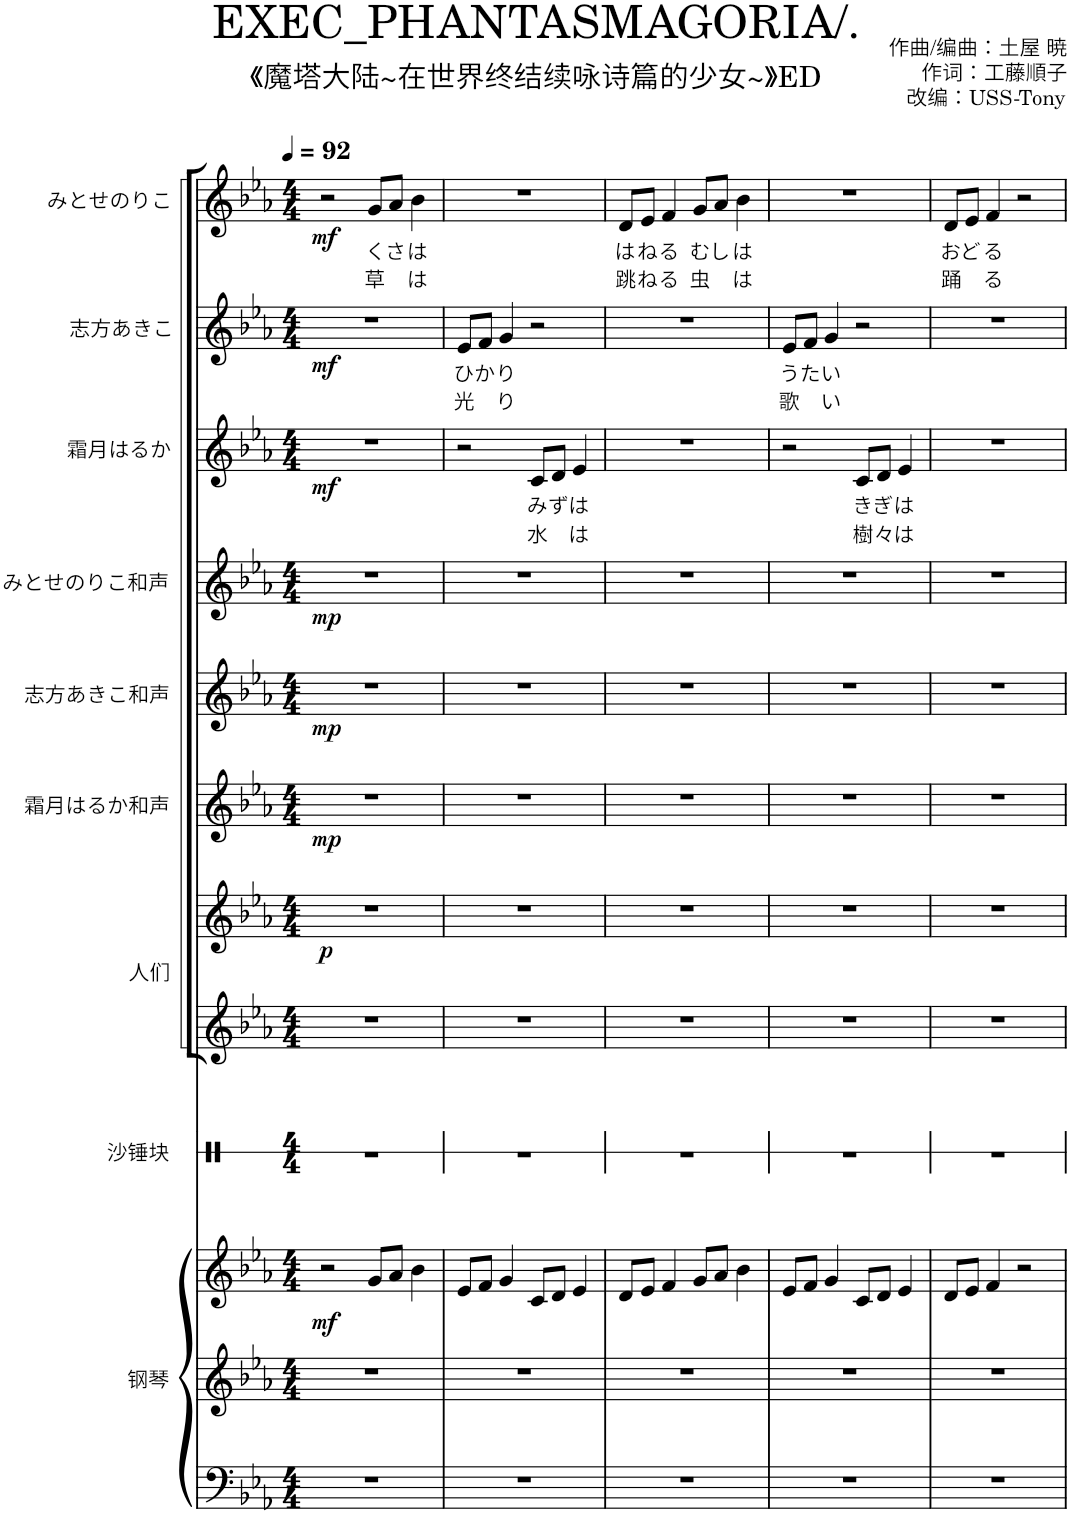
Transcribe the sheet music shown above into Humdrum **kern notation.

**kern	**kern	**kern	**dynam	**kern	**kern	**kern	**dynam	**kern	**dynam	**kern	**dynam	**kern	**dynam	**kern	**text	**text	**dynam	**kern	**text	**text	**dynam	**kern	**text	**text	**dynam
*part9	*part9	*part9	*part9	*part8	*part7	*part7	*part7	*part6	*part6	*part5	*part5	*part4	*part4	*part3	*part3	*part3	*part3	*part2	*part2	*part2	*part2	*part1	*part1	*part1	*part1
*staff12	*staff11	*staff10	*staff10/11/12	*staff9	*staff8	*staff7	*staff7/8	*staff6	*staff6	*staff5	*staff5	*staff4	*staff4	*staff3	*staff3	*staff3	*staff3	*staff2	*staff2	*staff2	*staff2	*staff1	*staff1	*staff1	*staff1
*I"钢琴	*	*	*	*I"沙锤块	*I"人们	*	*	*I"霜月はるか和声	*	*I"志方あきこ和声	*	*I"みとせのりこ和声	*	*I"霜月はるか	*	*	*	*I"志方あきこ	*	*	*	*I"みとせのりこ	*	*	*
*	*	*	*	*stria1	*	*	*	*	*	*	*	*	*	*	*	*	*	*	*	*	*	*	*	*	*
*clefF4	*clefG2	*clefG2	*	*clefX	*clefG2	*clefG2	*	*clefG2	*	*clefG2	*	*clefG2	*	*clefG2	*	*	*	*clefG2	*	*	*	*clefG2	*	*	*
*k[b-e-a-]	*k[b-e-a-]	*k[b-e-a-]	*	*k[]	*k[b-e-a-]	*k[b-e-a-]	*	*k[b-e-a-]	*	*k[b-e-a-]	*	*k[b-e-a-]	*	*k[b-e-a-]	*	*	*	*k[b-e-a-]	*	*	*	*k[b-e-a-]	*	*	*
*M4/4	*M4/4	*M4/4	*	*M4/4	*M4/4	*M4/4	*	*M4/4	*	*M4/4	*	*M4/4	*	*M4/4	*	*	*	*M4/4	*	*	*	*M4/4	*	*	*
*MM92	*MM92	*MM92	*	*MM92	*MM92	*MM92	*	*MM92	*	*MM92	*	*MM92	*	*MM92	*	*	*	*MM92	*	*	*	*MM92	*	*	*
=1	=1	=1	=1	=1	=1	=1	=1	=1	=1	=1	=1	=1	=1	=1	=1	=1	=1	=1	=1	=1	=1	=1	=1	=1	=1
!	!	!	!LO:DY:b	!	!	!	!LO:DY:b	!	!LO:DY:b	!	!LO:DY:b	!	!LO:DY:b	!	!	!	!LO:DY:b	!	!	!	!LO:DY:b	!	!	!	!LO:DY:b
1r	1r	2r	mf	1r	1r	1r	p	1r	mp	1r	mp	1r	mp	1r	.	.	mf	1r	.	.	mf	2r	.	.	mf
!	!	!	!	!	!	!	!	!	!	!	!	!	!	!	!	!	!	!	!	!	!	!	!LO:LY:b	!LO:LY:b	!
.	.	8g/L	.	.	.	.	.	.	.	.	.	.	.	.	.	.	.	.	.	.	.	8g/L	く	草	.
!	!	!	!	!	!	!	!	!	!	!	!	!	!	!	!	!	!	!	!	!	!	!	!LO:LY:b	!	!
.	.	8a-/J	.	.	.	.	.	.	.	.	.	.	.	.	.	.	.	.	.	.	.	8a-/J	さ	.	.
!	!	!	!	!	!	!	!	!	!	!	!	!	!	!	!	!	!	!	!	!	!	!	!LO:LY:b	!LO:LY:b	!
.	.	4b-\	.	.	.	.	.	.	.	.	.	.	.	.	.	.	.	.	.	.	.	4b-\	は	は	.
=2	=2	=2	=2	=2	=2	=2	=2	=2	=2	=2	=2	=2	=2	=2	=2	=2	=2	=2	=2	=2	=2	=2	=2	=2	=2
!	!	!	!	!	!	!	!	!	!	!	!	!	!	!	!	!	!	!	!LO:LY:b	!LO:LY:b	!	!	!	!	!
1r	1r	8e-/L	.	1r	1r	1r	.	1r	.	1r	.	1r	.	2r	.	.	.	8e-/L	ひ	光	.	1r	.	.	.
!	!	!	!	!	!	!	!	!	!	!	!	!	!	!	!	!	!	!	!LO:LY:b	!	!	!	!	!	!
.	.	8f/J	.	.	.	.	.	.	.	.	.	.	.	.	.	.	.	8f/J	か	.	.	.	.	.	.
!	!	!	!	!	!	!	!	!	!	!	!	!	!	!	!	!	!	!	!LO:LY:b	!LO:LY:b	!	!	!	!	!
.	.	4g/	.	.	.	.	.	.	.	.	.	.	.	.	.	.	.	4g/	り	り	.	.	.	.	.
!	!	!	!	!	!	!	!	!	!	!	!	!	!	!	!LO:LY:b	!LO:LY:b	!	!	!	!	!	!	!	!	!
.	.	8c/L	.	.	.	.	.	.	.	.	.	.	.	8c/L	み	水	.	2r	.	.	.	.	.	.	.
!	!	!	!	!	!	!	!	!	!	!	!	!	!	!	!LO:LY:b	!	!	!	!	!	!	!	!	!	!
.	.	8d/J	.	.	.	.	.	.	.	.	.	.	.	8d/J	ず	.	.	.	.	.	.	.	.	.	.
!	!	!	!	!	!	!	!	!	!	!	!	!	!	!	!LO:LY:b	!LO:LY:b	!	!	!	!	!	!	!	!	!
.	.	4e-/	.	.	.	.	.	.	.	.	.	.	.	4e-/	は	は	.	.	.	.	.	.	.	.	.
=3	=3	=3	=3	=3	=3	=3	=3	=3	=3	=3	=3	=3	=3	=3	=3	=3	=3	=3	=3	=3	=3	=3	=3	=3	=3
!	!	!	!	!	!	!	!	!	!	!	!	!	!	!	!	!	!	!	!	!	!	!	!LO:LY:b	!LO:LY:b	!
1r	1r	8d/L	.	1r	1r	1r	.	1r	.	1r	.	1r	.	1r	.	.	.	1r	.	.	.	8d/L	は	跳	.
!	!	!	!	!	!	!	!	!	!	!	!	!	!	!	!	!	!	!	!	!	!	!	!LO:LY:b	!LO:LY:b	!
.	.	8e-/J	.	.	.	.	.	.	.	.	.	.	.	.	.	.	.	.	.	.	.	8e-/J	ね	ね	.
!	!	!	!	!	!	!	!	!	!	!	!	!	!	!	!	!	!	!	!	!	!	!	!LO:LY:b	!LO:LY:b	!
.	.	4f/	.	.	.	.	.	.	.	.	.	.	.	.	.	.	.	.	.	.	.	4f/	る	る	.
!	!	!	!	!	!	!	!	!	!	!	!	!	!	!	!	!	!	!	!	!	!	!	!LO:LY:b	!LO:LY:b	!
.	.	8g/L	.	.	.	.	.	.	.	.	.	.	.	.	.	.	.	.	.	.	.	8g/L	む	虫	.
!	!	!	!	!	!	!	!	!	!	!	!	!	!	!	!	!	!	!	!	!	!	!	!LO:LY:b	!	!
.	.	8a-/J	.	.	.	.	.	.	.	.	.	.	.	.	.	.	.	.	.	.	.	8a-/J	し	.	.
!	!	!	!	!	!	!	!	!	!	!	!	!	!	!	!	!	!	!	!	!	!	!	!LO:LY:b	!LO:LY:b	!
.	.	4b-\	.	.	.	.	.	.	.	.	.	.	.	.	.	.	.	.	.	.	.	4b-\	は	は	.
=4	=4	=4	=4	=4	=4	=4	=4	=4	=4	=4	=4	=4	=4	=4	=4	=4	=4	=4	=4	=4	=4	=4	=4	=4	=4
!	!	!	!	!	!	!	!	!	!	!	!	!	!	!	!	!	!	!	!LO:LY:b	!LO:LY:b	!	!	!	!	!
1r	1r	8e-/L	.	1r	1r	1r	.	1r	.	1r	.	1r	.	2r	.	.	.	8e-/L	う	歌	.	1r	.	.	.
!	!	!	!	!	!	!	!	!	!	!	!	!	!	!	!	!	!	!	!LO:LY:b	!	!	!	!	!	!
.	.	8f/J	.	.	.	.	.	.	.	.	.	.	.	.	.	.	.	8f/J	た	.	.	.	.	.	.
!	!	!	!	!	!	!	!	!	!	!	!	!	!	!	!	!	!	!	!LO:LY:b	!LO:LY:b	!	!	!	!	!
.	.	4g/	.	.	.	.	.	.	.	.	.	.	.	.	.	.	.	4g/	い	い	.	.	.	.	.
!	!	!	!	!	!	!	!	!	!	!	!	!	!	!	!LO:LY:b	!LO:LY:b	!	!	!	!	!	!	!	!	!
.	.	8c/L	.	.	.	.	.	.	.	.	.	.	.	8c/L	き	樹	.	2r	.	.	.	.	.	.	.
!	!	!	!	!	!	!	!	!	!	!	!	!	!	!	!LO:LY:b	!LO:LY:b	!	!	!	!	!	!	!	!	!
.	.	8d/J	.	.	.	.	.	.	.	.	.	.	.	8d/J	ぎ	々	.	.	.	.	.	.	.	.	.
!	!	!	!	!	!	!	!	!	!	!	!	!	!	!	!LO:LY:b	!LO:LY:b	!	!	!	!	!	!	!	!	!
.	.	4e-/	.	.	.	.	.	.	.	.	.	.	.	4e-/	は	は	.	.	.	.	.	.	.	.	.
=5	=5	=5	=5	=5	=5	=5	=5	=5	=5	=5	=5	=5	=5	=5	=5	=5	=5	=5	=5	=5	=5	=5	=5	=5	=5
!	!	!	!	!	!	!	!	!	!	!	!	!	!	!	!	!	!	!	!	!	!	!	!LO:LY:b	!LO:LY:b	!
1r	1r	8d/L	.	1r	1r	1r	.	1r	.	1r	.	1r	.	1r	.	.	.	1r	.	.	.	8d/L	お	踊	.
!	!	!	!	!	!	!	!	!	!	!	!	!	!	!	!	!	!	!	!	!	!	!	!LO:LY:b	!	!
.	.	8e-/J	.	.	.	.	.	.	.	.	.	.	.	.	.	.	.	.	.	.	.	8e-/J	ど	.	.
!	!	!	!	!	!	!	!	!	!	!	!	!	!	!	!	!	!	!	!	!	!	!	!LO:LY:b	!LO:LY:b	!
.	.	4f/	.	.	.	.	.	.	.	.	.	.	.	.	.	.	.	.	.	.	.	4f/	る	る	.
.	.	2r	.	.	.	.	.	.	.	.	.	.	.	.	.	.	.	.	.	.	.	2r	.	.	.
=	=	=	=	=	=	=	=	=	=	=	=	=	=	=	=	=	=	=	=	=	=	=	=	=	=
*-	*-	*-	*-	*-	*-	*-	*-	*-	*-	*-	*-	*-	*-	*-	*-	*-	*-	*-	*-	*-	*-	*-	*-	*-	*-
